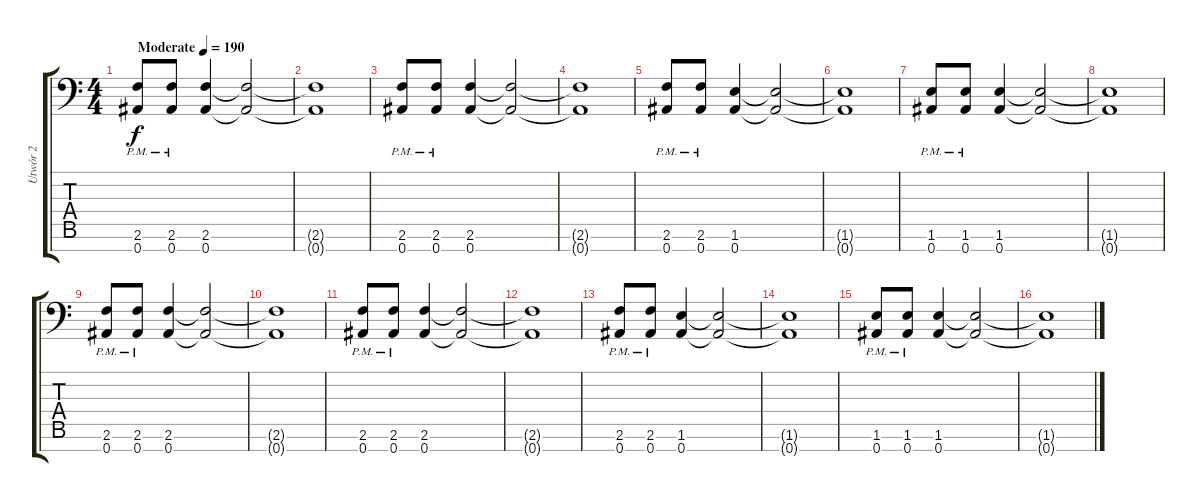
\track ("Utwór 2" "Utwór 2") {instrument overdrivenguitar}
\staff {score tabs}
\tuning (Eb4 Bb3 Gb3 Db3 Ab2 Eb2 Bb1) {hide}
\ts (4 4)
\tempo (190 "Moderate")
\clef f4
\ks c
(2.6{pm} 0.7{pm}).8{dy f volume 5 instrument overdrivenguitar} (2.6{pm} 0.7{pm}).8 (2.6 0.7).4 (2.6{t} 0.7{t}).2 |
(2.6{t} 0.7{t}).1 |
(2.6{pm} 0.7{pm}).8 (2.6{pm} 0.7{pm}).8 (2.6 0.7).4 (2.6{t} 0.7{t}).2 |
(2.6{t} 0.7{t}).1 |
(2.6{pm} 0.7{pm}).8 (2.6{pm} 0.7{pm}).8 (1.6 0.7).4 (1.6{t} 0.7{t}).2 |
(1.6{t} 0.7{t}).1 |
(1.6{pm} 0.7{pm}).8 (1.6{pm} 0.7{pm}).8 (1.6 0.7).4 (1.6{t} 0.7{t}).2 |
(1.6{t} 0.7{t}).1 |
(2.6{pm} 0.7{pm}).8{volume 11} (2.6{pm} 0.7{pm}).8 (2.6 0.7).4 (2.6{t} 0.7{t}).2 |
(2.6{t} 0.7{t}).1 |
(2.6{pm} 0.7{pm}).8 (2.6{pm} 0.7{pm}).8 (2.6 0.7).4 (2.6{t} 0.7{t}).2 |
(2.6{t} 0.7{t}).1 |
(2.6{pm} 0.7{pm}).8 (2.6{pm} 0.7{pm}).8 (1.6 0.7).4 (1.6{t} 0.7{t}).2 |
(1.6{t} 0.7{t}).1 |
(1.6{pm} 0.7{pm}).8 (1.6{pm} 0.7{pm}).8 (1.6 0.7).4 (1.6{t} 0.7{t}).2 |
(1.6{t} 0.7{t}).1
